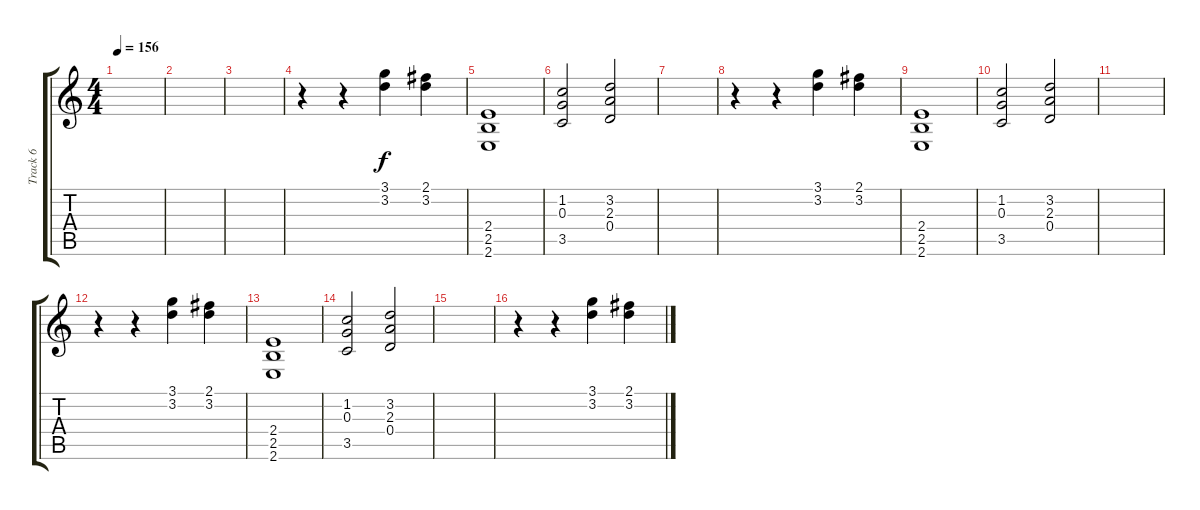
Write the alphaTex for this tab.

\track ("Track 6" "Track 6") {instrument distortionguitar}
\staff {score tabs}
\tuning (E4 B3 G3 D3 A2 D2) {hide}
\ts (4 4)
\tempo 156
\clef g2
\ks c
|
|
|
r.4 r.4 (3.1 3.2).4 (2.1 3.2).4 |
(2.4 2.5 2.6).1 |
(1.2 0.3 3.5).2 (3.2 2.3 0.4).2 |
|
r.4 r.4 (3.1 3.2).4 (2.1 3.2).4 |
(2.4 2.5 2.6).1 |
(1.2 0.3 3.5).2 (3.2 2.3 0.4).2 |
|
r.4 r.4 (3.1 3.2).4 (2.1 3.2).4 |
(2.4 2.5 2.6).1 |
(1.2 0.3 3.5).2 (3.2 2.3 0.4).2 |
|
r.4 r.4 (3.1 3.2).4 (2.1 3.2).4
